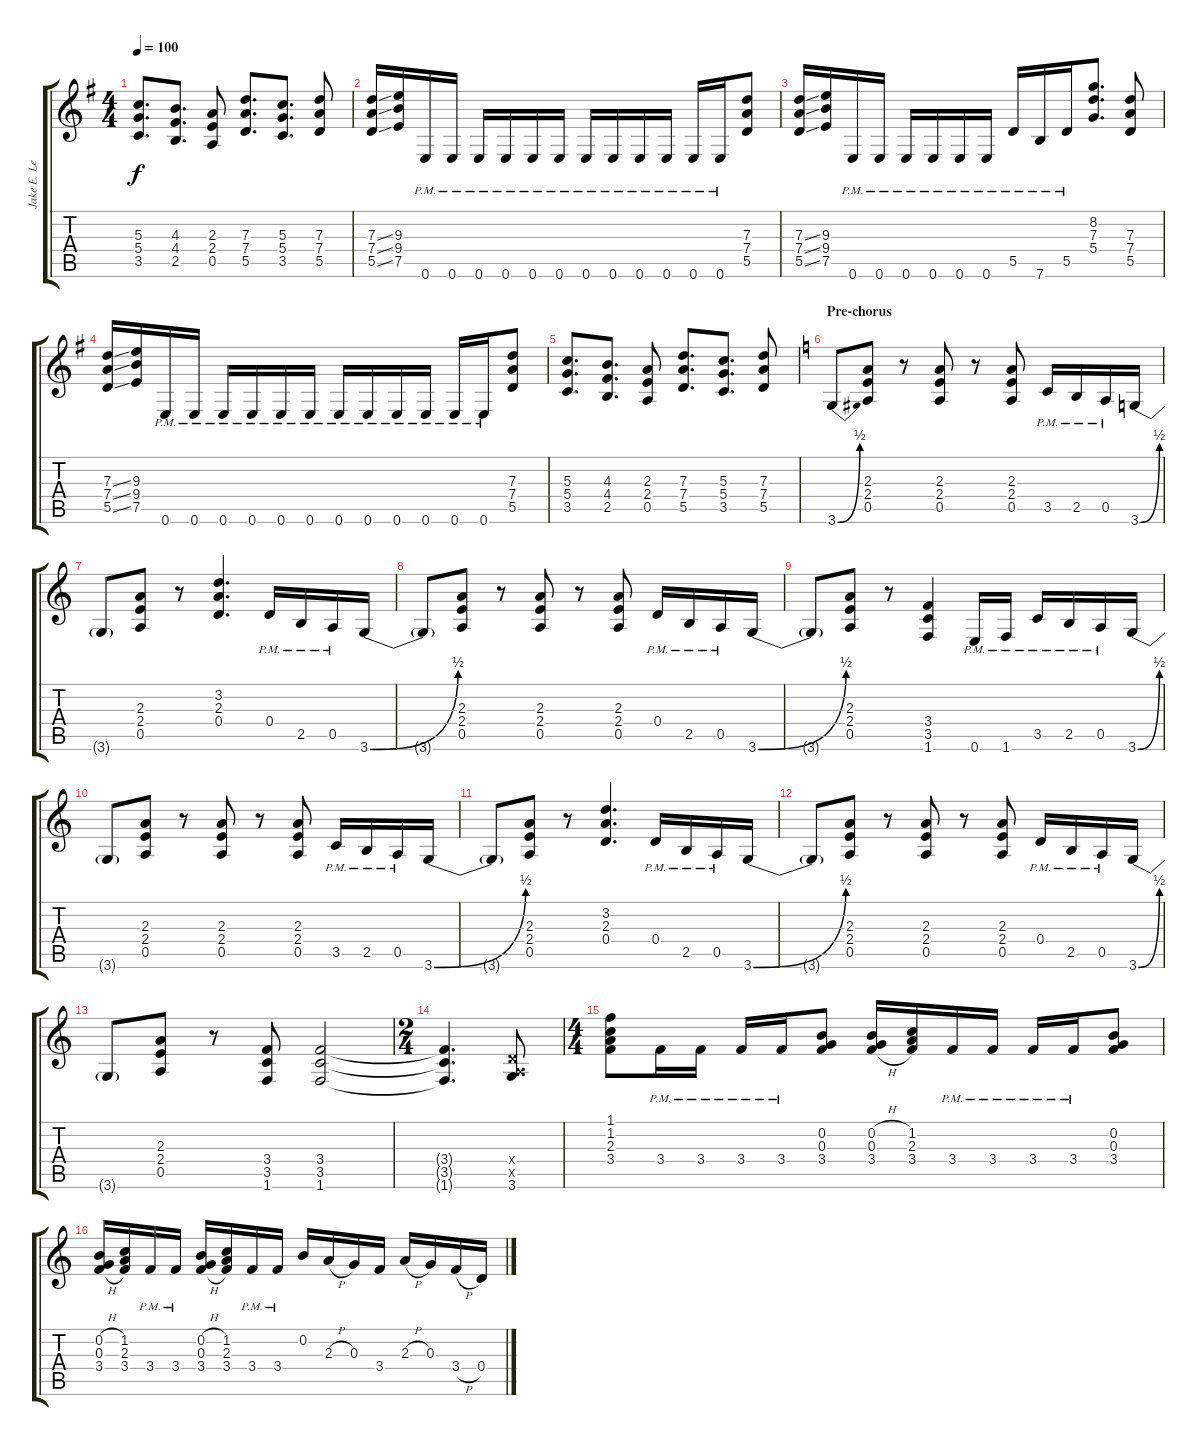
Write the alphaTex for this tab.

\track ("Jake E. Lee" "Jake E. Le") {instrument distortionguitar}
\staff {score tabs}
\tuning (E4 B3 G3 D3 A2 E2) {hide}
\ts (4 4)
\tempo 100
\clef g2
\ks eminor
(5.3 5.4 3.5).8{d dy f} (4.3 4.4 2.5).8{d} (2.3 2.4 0.5).8 (7.3 7.4 5.5).8{d} (5.3 5.4 3.5).8{d} (7.3 7.4 5.5).8 |
(7.3{ss} 7.4{ss} 5.5{ss}).16 (9.3 9.4 7.5).16 0.6{pm}.16 0.6{pm}.16 0.6{pm}.16 0.6{pm}.16 0.6{pm}.16 0.6{pm}.16 0.6{pm}.16 0.6{pm}.16 0.6{pm}.16 0.6{pm}.16 0.6{pm}.16 0.6{pm}.16 (7.3 7.4 5.5).8 |
(7.3{ss} 7.4{ss} 5.5{ss}).16 (9.3 9.4 7.5).16 0.6{pm}.16 0.6{pm}.16 0.6{pm}.16 0.6{pm}.16 0.6{pm}.16 0.6{pm}.16 5.5{pm}.16 7.6{pm}.16 5.5{pm}.16 (8.2 7.3 5.4).8{d} (7.3 7.4 5.5).8 |
(7.3{ss} 7.4{ss} 5.5{ss}).16 (9.3 9.4 7.5).16 0.6{pm}.16 0.6{pm}.16 0.6{pm}.16 0.6{pm}.16 0.6{pm}.16 0.6{pm}.16 0.6{pm}.16 0.6{pm}.16 0.6{pm}.16 0.6{pm}.16 0.6{pm}.16 0.6{pm}.16 (7.3 7.4 5.5).8 |
(5.3 5.4 3.5).8{d} (4.3 4.4 2.5).8{d} (2.3 2.4 0.5).8 (7.3 7.4 5.5).8{d} (5.3 5.4 3.5).8{d} (7.3 7.4 5.5).8 |
\section ("" "Pre-chorus")
\ks aminor
3.6{be (bend 0 0 60 2)}.8 (2.3 2.4 0.5).8 r.8 (2.3 2.4 0.5).8 r.8 (2.3 2.4 0.5).8 3.5{pm}.16 2.5{pm}.16 0.5{pm}.16 3.6{be (bend 0 0 60 2)}.16 |
3.6{t}.8 (2.3 2.4 0.5).8 r.8 (3.2 2.3 0.4).4{d} 0.4{pm}.16 2.5{pm}.16 0.5{pm}.16 3.6{be (bend 0 0 60 2)}.16 |
3.6{t}.8 (2.3 2.4 0.5).8 r.8 (2.3 2.4 0.5).8 r.8 (2.3 2.4 0.5).8 0.4{pm}.16 2.5{pm}.16 0.5{pm}.16 3.6{be (bend 0 0 60 2)}.16 |
3.6{t}.8 (2.3 2.4 0.5).8 r.8 (3.4 3.5 1.6).4 0.6{pm}.16 1.6{pm}.16 3.5{pm}.16 2.5{pm}.16 0.5{pm}.16 3.6{be (bend 0 0 60 2)}.16 |
3.6{t}.8 (2.3 2.4 0.5).8 r.8 (2.3 2.4 0.5).8 r.8 (2.3 2.4 0.5).8 3.5{pm}.16 2.5{pm}.16 0.5{pm}.16 3.6{be (bend 0 0 60 2)}.16 |
3.6{t}.8 (2.3 2.4 0.5).8 r.8 (3.2 2.3 0.4).4{d} 0.4{pm}.16 2.5{pm}.16 0.5{pm}.16 3.6{be (bend 0 0 60 2)}.16 |
3.6{t}.8 (2.3 2.4 0.5).8 r.8 (2.3 2.4 0.5).8 r.8 (2.3 2.4 0.5).8 0.4{pm}.16 2.5{pm}.16 0.5{pm}.16 3.6{be (bend 0 0 60 2)}.16 |
3.6{t}.8 (2.3 2.4 0.5).8 r.8 (3.4 3.5 1.6).8 (3.4 3.5 1.6).2 |
\ts (2 4)
(3.4{t} 3.5{t} 1.6{t}).4{d} (0.4{x} 0.5{x} 3.6).8 |
\ts (4 4)
(1.1 1.2 2.3 3.4).8 3.4{pm}.16 3.4{pm}.16 3.4{pm}.16 3.4{pm}.16 (0.2 0.3 3.4).8 (0.2{h} 0.3{h} 3.4{h}).16 (1.2 2.3 3.4).16 3.4{pm}.16 3.4{pm}.16 3.4{pm}.16 3.4{pm}.16 (0.2 0.3 3.4).8 |
(0.2{h} 0.3{h} 3.4{h}).16 (1.2 2.3 3.4).16 3.4{pm}.16 3.4{pm}.16 (0.2{h} 0.3{h} 3.4{h}).16 (1.2 2.3 3.4).16 3.4{pm}.16 3.4{pm}.16 0.2.16 2.3{h}.16 0.3.16 3.4.16 2.3{h}.16 0.3.16 3.4{h}.16 0.4.16
